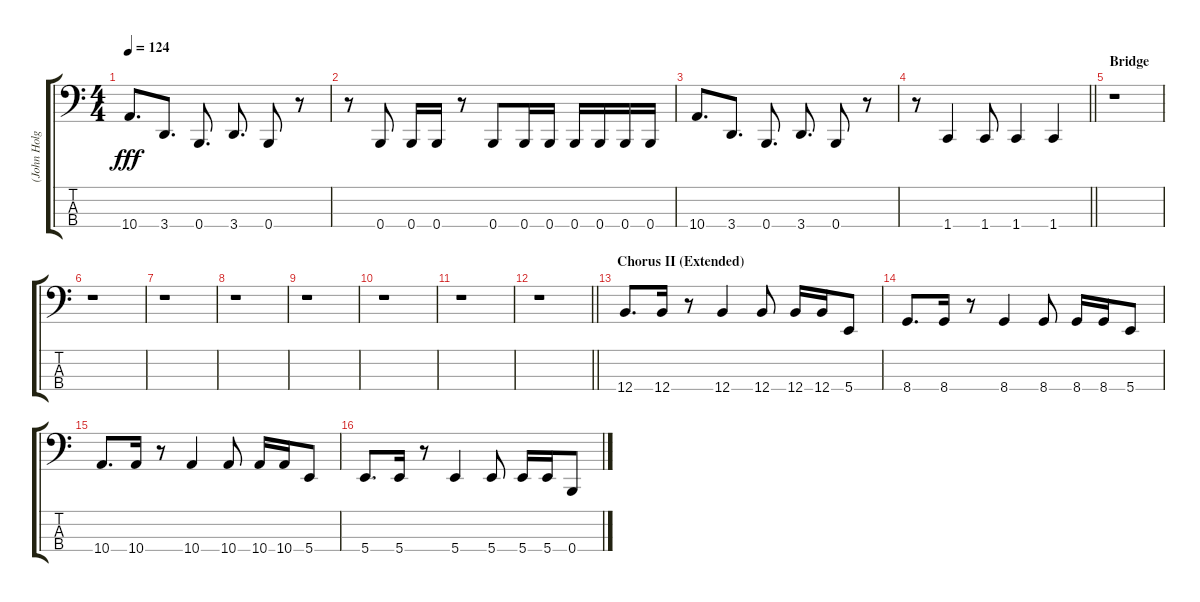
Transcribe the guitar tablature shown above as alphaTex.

\track ("(John Holgado) Bass Guitar" "(John Holg") {instrument electricbassfinger}
\staff {score tabs}
\tuning (E2 B1 Gb1 B0) {hide}
\ts (4 4)
\tempo 124
\clef f4
\ks c
10.4.8{d dy fff} 3.4.8{d} 0.4.8{d} 3.4.8{d} 0.4.8 r.8 |
r.8 0.4.8 0.4.16 0.4.16 r.8 0.4.8 0.4.16 0.4.16 0.4.16 0.4.16 0.4.16 0.4.16 |
10.4.8{d} 3.4.8{d} 0.4.8{d} 3.4.8{d} 0.4.8 r.8 |
\barLineRight lightlight
r.8 1.4.4 1.4.8 1.4.4 1.4.4 |
\section ("" "Bridge")
r.1 |
r.1 |
r.1 |
r.1 |
r.1 |
r.1 |
r.1 |
\barLineRight lightlight
r.1 |
\section ("" "Chorus II (Extended)")
12.4.8{d} 12.4.16 r.8 12.4.4 12.4.8 12.4.16 12.4.16 5.4.8 |
8.4.8{d} 8.4.16 r.8 8.4.4 8.4.8 8.4.16 8.4.16 5.4.8 |
10.4.8{d} 10.4.16 r.8 10.4.4 10.4.8 10.4.16 10.4.16 5.4.8 |
5.4.8{d} 5.4.16 r.8 5.4.4 5.4.8 5.4.16 5.4.16 0.4.8
